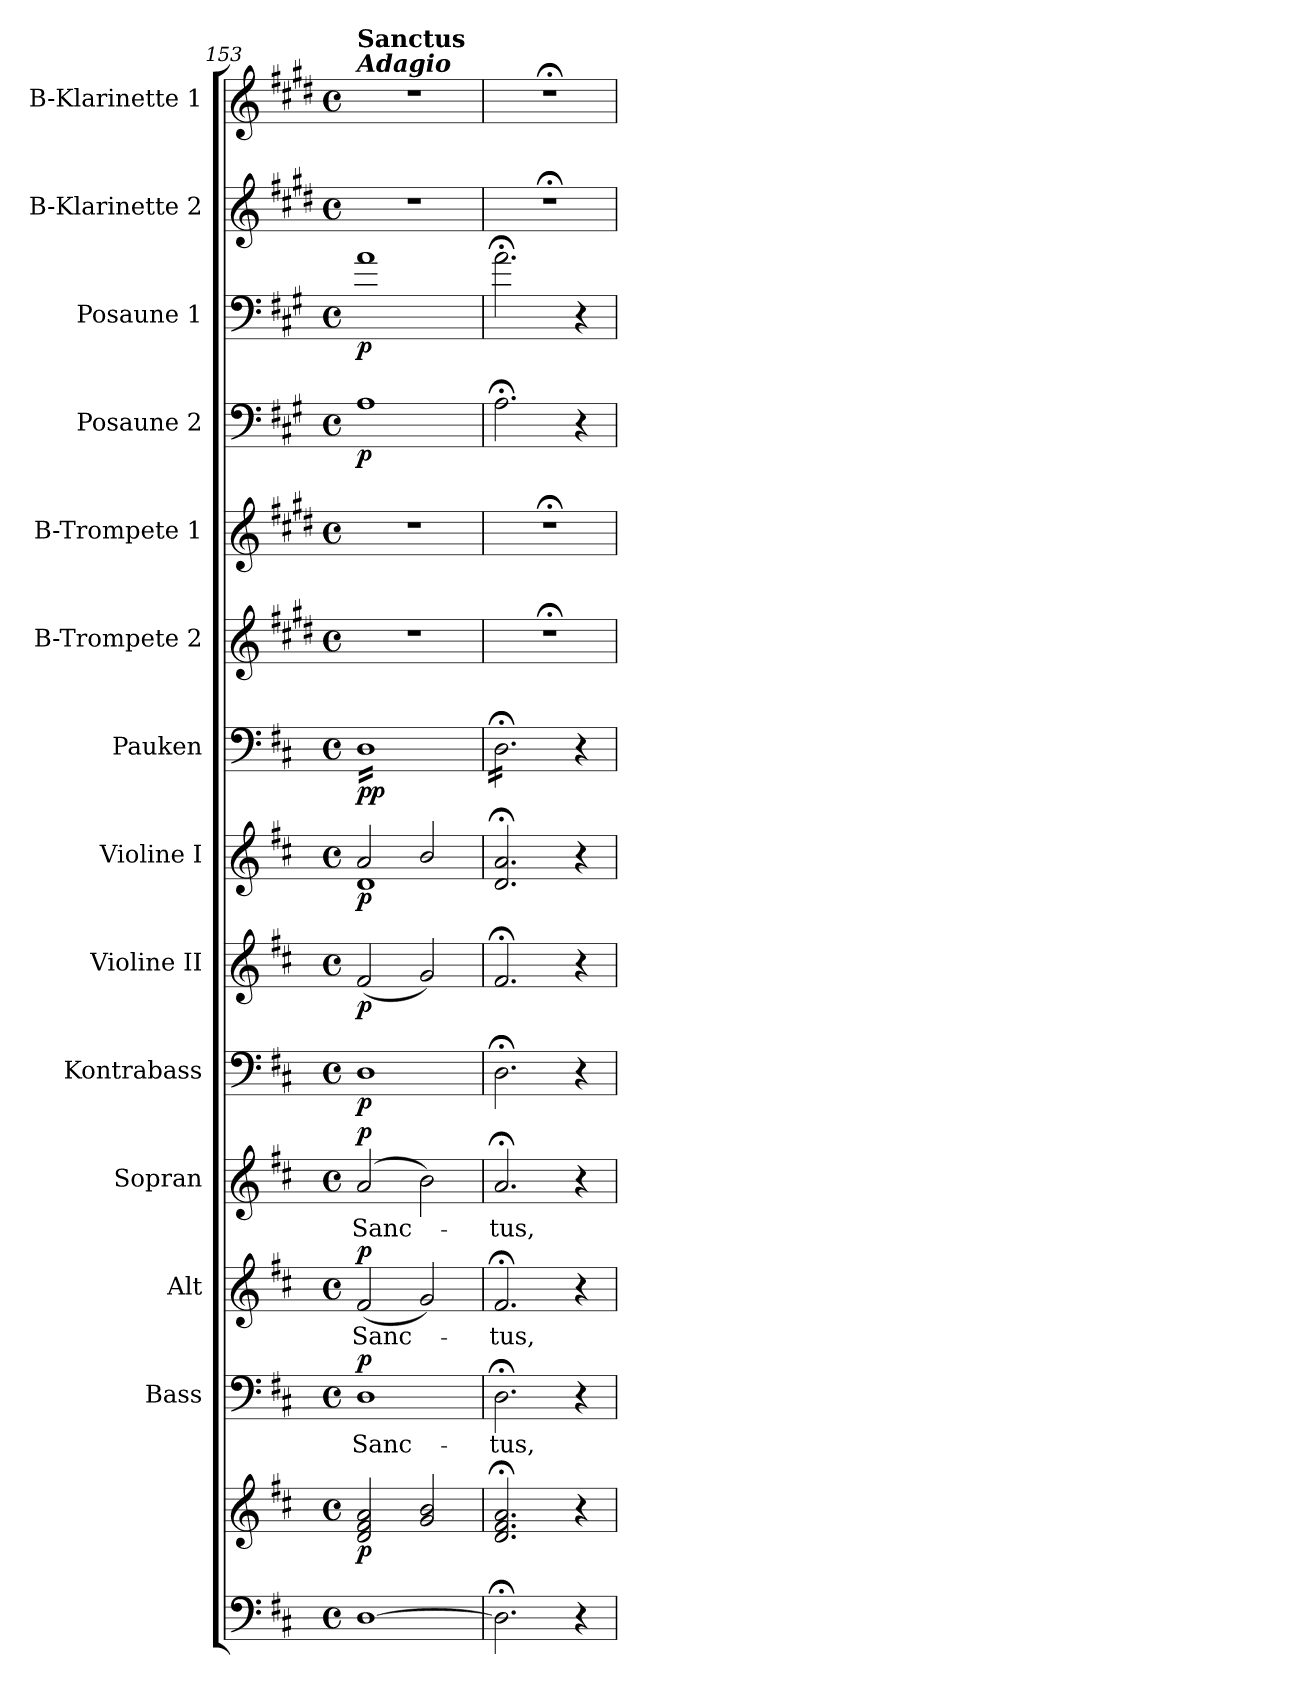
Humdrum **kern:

**kern	**kern	**dynam	**kern	**text	**dynam	**kern	**text	**dynam	**kern	**text	**dynam	**kern	**dynam	**kern	**dynam	**kern	**dynam	**kern	**dynam	**kern	**kern	**kern	**dynam	**kern	**dynam	**kern	**kern
*part14	*part14	*part14	*part13	*part13	*part13	*part12	*part12	*part12	*part11	*part11	*part11	*part10	*part10	*part9	*part9	*part8	*part8	*part7	*part7	*part6	*part5	*part4	*part4	*part3	*part3	*part2	*part1
*staff15	*staff14	*staff14/15	*staff13	*staff13	*staff13	*staff12	*staff12	*staff12	*staff11	*staff11	*staff11	*staff10	*staff10	*staff9	*staff9	*staff8	*staff8	*staff7	*staff7	*staff6	*staff5	*staff4	*staff4	*staff3	*staff3	*staff2	*staff1
*	*	*	*I"Bass	*	*	*I"Alt	*	*	*I"Sopran	*	*	*I"Kontrabass	*	*I"Violine II	*	*I"Violine I	*	*I"Pauken	*	*I"B-Trompete 2	*I"B-Trompete 1	*I"Posaune 2	*	*I"Posaune 1	*	*I"B-Klarinette 2	*I"B-Klarinette 1
*	*	*	*I'B.	*	*	*I'A.	*	*	*I'S.	*	*	*I'Kb.	*	*I'Vl. II	*	*I'Vl. I	*	*I'Pk.	*	*I'B Trp. 2	*I'B Trp. 1	*I'Pos. 2	*	*I'Pos. 1	*	*I'B Kl. 2	*I'B Kl. 1
!!LO:PB:g=z
*clefF4	*clefG2	*	*clefF4	*	*	*clefG2	*	*	*clefG2	*	*	*clefF4	*	*clefG2	*	*clefG2	*	*clefF4	*	*clefG2	*clefG2	*clefF4	*	*clefF4	*	*clefG2	*clefG2
*	*	*	*	*	*	*	*	*	*	*	*	*ITrd7c12	*	*	*	*	*	*	*	*ITrd1c2	*ITrd1c2	*ITrd4c7	*	*ITrd4c7	*	*ITrd1c2	*ITrd1c2
*k[f#c#]	*k[f#c#]	*	*k[f#c#]	*	*	*k[f#c#]	*	*	*k[f#c#]	*	*	*k[f#c#]	*	*k[f#c#]	*	*k[f#c#]	*	*k[f#c#]	*	*k[f#c#]	*k[f#c#]	*k[f#c#]	*	*k[f#c#]	*	*k[f#c#]	*k[f#c#]
*D:	*D:	*	*D:	*	*	*D:	*	*	*D:	*	*	*D:	*	*D:	*	*D:	*	*D:	*	*D:	*D:	*D:	*	*D:	*	*D:	*D:
*M4/4	*M4/4	*	*M4/4	*	*	*M4/4	*	*	*M4/4	*	*	*M4/4	*	*M4/4	*	*M4/4	*	*M4/4	*	*M4/4	*M4/4	*M4/4	*	*M4/4	*	*M4/4	*M4/4
*met(c)	*met(c)	*	*met(c)	*	*	*met(c)	*	*	*met(c)	*	*	*met(c)	*	*met(c)	*	*met(c)	*	*met(c)	*	*met(c)	*met(c)	*met(c)	*	*met(c)	*	*met(c)	*met(c)
=153	=153	=153	=153	=153	=153	=153	=153	=153	=153	=153	=153	=153	=153	=153	=153	=153	=153	=153	=153	=153	=153	=153	=153	=153	=153	=153	=153
!	!	!	!	!	!	!	!	!	!	!	!	!	!	!	!	!	!	!	!	!	!	!	!	!	!	!	!LO:TX:a:Bi:t=Adagio
!	!	!	!	!	!	!	!	!	!	!	!	!	!	!	!	!	!	!	!	!	!	!	!	!	!	!	!LO:TX:a:B:t=Sanctus
!	!	!LO:DY:b	!	!LO:LY:b	!LO:DY:a	!	!LO:LY:b	!LO:DY:a	!	!LO:LY:b	!LO:DY:a	!	!LO:DY:b	!	!LO:DY:b	!	!LO:DY:b	!	!LO:DY:b	!	!	!	!LO:DY:b	!	!LO:DY:b	!	!
*	*	*	*	*	*	*	*	*	*	*	*	*	*	*	*	*^	*	*	*	*	*	*	*	*	*	*	*
*	*	*	*	*	*	*	*	*	*	*	*	*	*	*	*	*	*	*	*tremolo	*	*	*	*	*	*	*	*	*
[1D	2d/ 2f#/ 2a/	p	1D	Sanc-	p	(<2f#/	Sanc-	p	(2a/	Sanc-	p	1DD	p	(<2f#/	p	2a/	1d	p	16DLL	pp	1r	1r	1D	p	1d	p	1r	1r
.	.	.	.	.	.	.	.	.	.	.	.	.	.	.	.	.	.	.	16D	.	.	.	.	.	.	.	.	.
.	.	.	.	.	.	.	.	.	.	.	.	.	.	.	.	.	.	.	16D	.	.	.	.	.	.	.	.	.
.	.	.	.	.	.	.	.	.	.	.	.	.	.	.	.	.	.	.	16D	.	.	.	.	.	.	.	.	.
.	.	.	.	.	.	.	.	.	.	.	.	.	.	.	.	.	.	.	16D	.	.	.	.	.	.	.	.	.
.	.	.	.	.	.	.	.	.	.	.	.	.	.	.	.	.	.	.	16D	.	.	.	.	.	.	.	.	.
.	.	.	.	.	.	.	.	.	.	.	.	.	.	.	.	.	.	.	16D	.	.	.	.	.	.	.	.	.
.	.	.	.	.	.	.	.	.	.	.	.	.	.	.	.	.	.	.	16D	.	.	.	.	.	.	.	.	.
.	2g/ 2b/	.	.	.	.	2g/)	.	.	2b\)	.	.	.	.	2g/)	.	2b/	.	.	16D	.	.	.	.	.	.	.	.	.
.	.	.	.	.	.	.	.	.	.	.	.	.	.	.	.	.	.	.	16D	.	.	.	.	.	.	.	.	.
.	.	.	.	.	.	.	.	.	.	.	.	.	.	.	.	.	.	.	16D	.	.	.	.	.	.	.	.	.
.	.	.	.	.	.	.	.	.	.	.	.	.	.	.	.	.	.	.	16D	.	.	.	.	.	.	.	.	.
.	.	.	.	.	.	.	.	.	.	.	.	.	.	.	.	.	.	.	16D	.	.	.	.	.	.	.	.	.
.	.	.	.	.	.	.	.	.	.	.	.	.	.	.	.	.	.	.	16D	.	.	.	.	.	.	.	.	.
.	.	.	.	.	.	.	.	.	.	.	.	.	.	.	.	.	.	.	16D	.	.	.	.	.	.	.	.	.
.	.	.	.	.	.	.	.	.	.	.	.	.	.	.	.	.	.	.	16DJJ	.	.	.	.	.	.	.	.	.
*	*	*	*	*	*	*	*	*	*	*	*	*	*	*	*	*v	*v	*	*	*	*	*	*	*	*	*	*	*
=154	=154	=154	=154	=154	=154	=154	=154	=154	=154	=154	=154	=154	=154	=154	=154	=154	=154	=154	=154	=154	=154	=154	=154	=154	=154	=154	=154
!	!	!	!	!LO:LY:b	!	!	!LO:LY:b	!	!	!LO:LY:b	!	!	!	!	!	!	!	!	!	!	!	!	!	!	!	!	!
2.D;<\]	2.d/;< 2.f#/;< 2.a/;<	.	2.D;<\	-tus,	.	2.f#;</	-tus,	.	2.a;</	-tus,	.	2.DD;<\	.	2.f#;</	.	2.d/;< 2.a/;<	.	16D;<\LL	.	1r;<	1r;<	2.D;<\	.	2.d;<\	.	1r;<	1r;<
.	.	.	.	.	.	.	.	.	.	.	.	.	.	.	.	.	.	16D;<\	.	.	.	.	.	.	.	.	.
.	.	.	.	.	.	.	.	.	.	.	.	.	.	.	.	.	.	16D;<\	.	.	.	.	.	.	.	.	.
.	.	.	.	.	.	.	.	.	.	.	.	.	.	.	.	.	.	16D;<\	.	.	.	.	.	.	.	.	.
.	.	.	.	.	.	.	.	.	.	.	.	.	.	.	.	.	.	16D;<\	.	.	.	.	.	.	.	.	.
.	.	.	.	.	.	.	.	.	.	.	.	.	.	.	.	.	.	16D;<\	.	.	.	.	.	.	.	.	.
.	.	.	.	.	.	.	.	.	.	.	.	.	.	.	.	.	.	16D;<\	.	.	.	.	.	.	.	.	.
.	.	.	.	.	.	.	.	.	.	.	.	.	.	.	.	.	.	16D;<\	.	.	.	.	.	.	.	.	.
.	.	.	.	.	.	.	.	.	.	.	.	.	.	.	.	.	.	16D;<\	.	.	.	.	.	.	.	.	.
.	.	.	.	.	.	.	.	.	.	.	.	.	.	.	.	.	.	16D;<\	.	.	.	.	.	.	.	.	.
.	.	.	.	.	.	.	.	.	.	.	.	.	.	.	.	.	.	16D;<\	.	.	.	.	.	.	.	.	.
.	.	.	.	.	.	.	.	.	.	.	.	.	.	.	.	.	.	16D;<\JJ	.	.	.	.	.	.	.	.	.
*	*	*	*	*	*	*	*	*	*	*	*	*	*	*	*	*	*	*Xtremolo	*	*	*	*	*	*	*	*	*
4r	4r	.	4r	.	.	4r	.	.	4r	.	.	4r	.	4r	.	4r	.	4r	.	.	.	4r	.	4r	.	.	.
=	=	=	=	=	=	=	=	=	=	=	=	=	=	=	=	=	=	=	=	=	=	=	=	=	=	=	=
*-	*-	*-	*-	*-	*-	*-	*-	*-	*-	*-	*-	*-	*-	*-	*-	*-	*-	*-	*-	*-	*-	*-	*-	*-	*-	*-	*-
